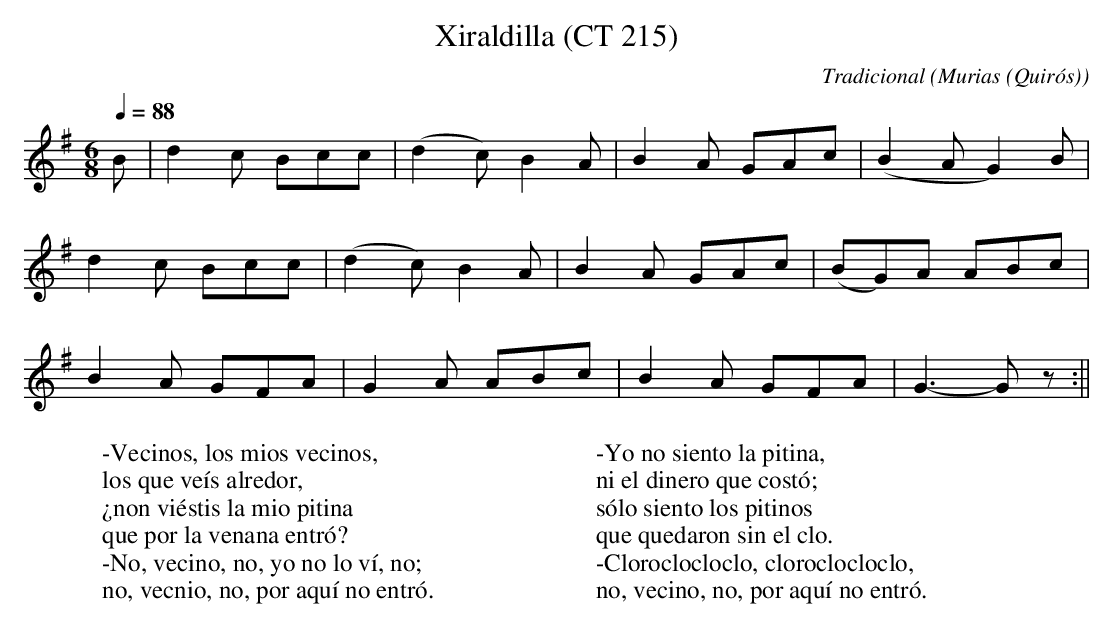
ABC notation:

X:1
T:Xiraldilla (CT 215)
C:Tradicional
O:Murias (Quirós)
M:6/8
L:1/8
Q:1/4=88
W:-Vecinos, los mios vecinos,
W:los que veís alredor,
W:¿non viéstis la mio pitina
W:que por la venana entró?
W:-No, vecino, no, yo no lo ví, no;
W:no, vecnio, no, por aquí no entró.
W:
W:-Yo no siento la pitina,
W:ni el dinero que costó;
W:sólo siento los pitinos
W:que quedaron sin el clo.
W:-Cloroclocloclo, cloroclocloclo,
W:no, vecino, no, por aquí no entró.
K:G
B|d2 c Bcc|(d2 c) B2 A|B2 A GAc|(B2 A G2) B|
d2 c Bcc|(d2 c) B2 A|B2 A GAc|(BG)A ABc|
B2 A GFA|G2 A ABc|B2 A GFA|G3-Gz :||
